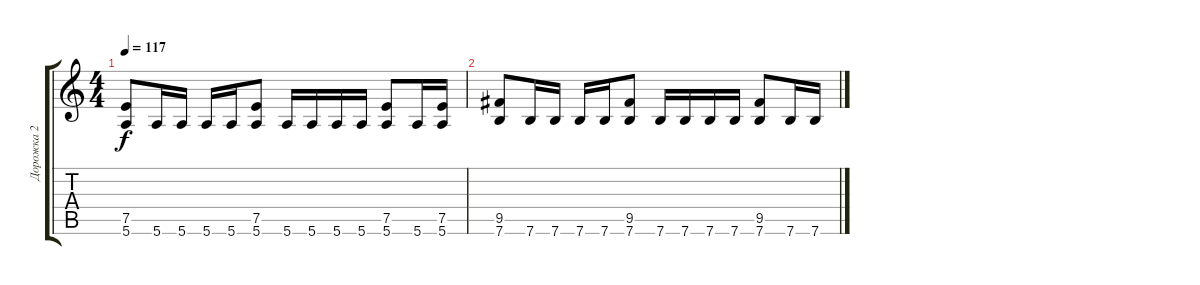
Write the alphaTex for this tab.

\track ("Дорожка 2" "Дорожка 2") {instrument distortionguitar}
\staff {score tabs}
\tuning (E4 B3 G3 D3 A2 E2) {hide}
\ts (4 4)
\tempo 117
\clef g2
\ks c
(7.5 5.6).8{dy f} 5.6.16 5.6.16 5.6.16 5.6.16 (7.5 5.6).8 5.6.16 5.6.16 5.6.16 5.6.16 (7.5 5.6).8 5.6.16 (7.5 5.6).16 |
(9.5 7.6).8 7.6.16 7.6.16 7.6.16 7.6.16 (9.5 7.6).8 7.6.16 7.6.16 7.6.16 7.6.16 (9.5 7.6).8 7.6.16 7.6.16
